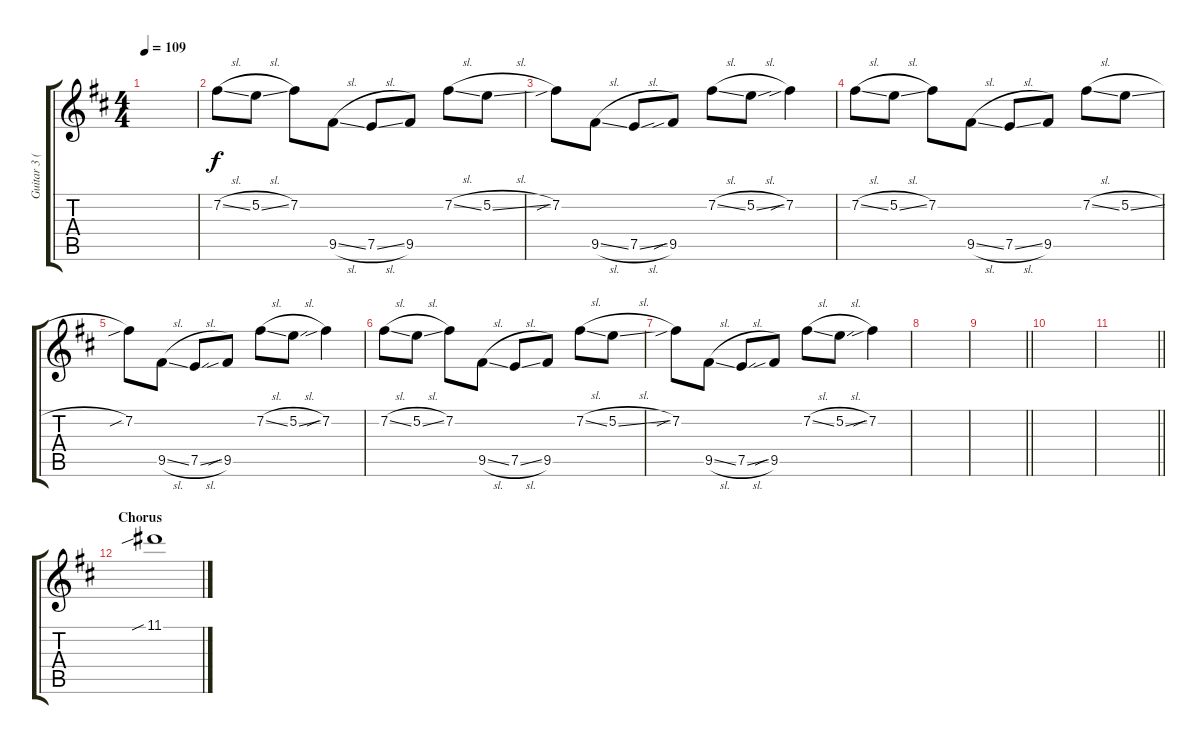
\track ("Guitar 3 (Charlotte [overdub])" "Guitar 3 (") {instrument distortionguitar}
\staff {score tabs}
\tuning (E4 B3 G3 D3 A2 E2) {hide}
\ts (4 4)
\tempo 109
\clef g2
\ks d
|
7.2{sl}.8 5.2{sl}.8 7.2.8 9.5{sl}.8 7.5{sl}.8 9.5.8 7.2{sl}.8 5.2{sl}.8 |
7.2{sib}.8 9.5{sl}.8 7.5{sl}.8 9.5{sib}.8 7.2{sl}.8 5.2{sl}.8 7.2{sib}.4 |
7.2{sl}.8 5.2{sl}.8 7.2.8 9.5{sl}.8 7.5{sl}.8 9.5.8 7.2{sl}.8 5.2{sl}.8 |
7.2{sib}.8 9.5{sl}.8 7.5{sl}.8 9.5{sib}.8 7.2{sl}.8 5.2{sl}.8 7.2{sib}.4 |
7.2{sl}.8 5.2{sl}.8 7.2.8 9.5{sl}.8 7.5{sl}.8 9.5.8 7.2{sl}.8 5.2{sl}.8 |
7.2{sib}.8 9.5{sl}.8 7.5{sl}.8 9.5{sib}.8 7.2{sl}.8 5.2{sl}.8 7.2{sib}.4 |
|
\barLineRight lightlight
|
|
\barLineRight lightlight
|
\section ("" "Chorus")
11.1{sib}.1
